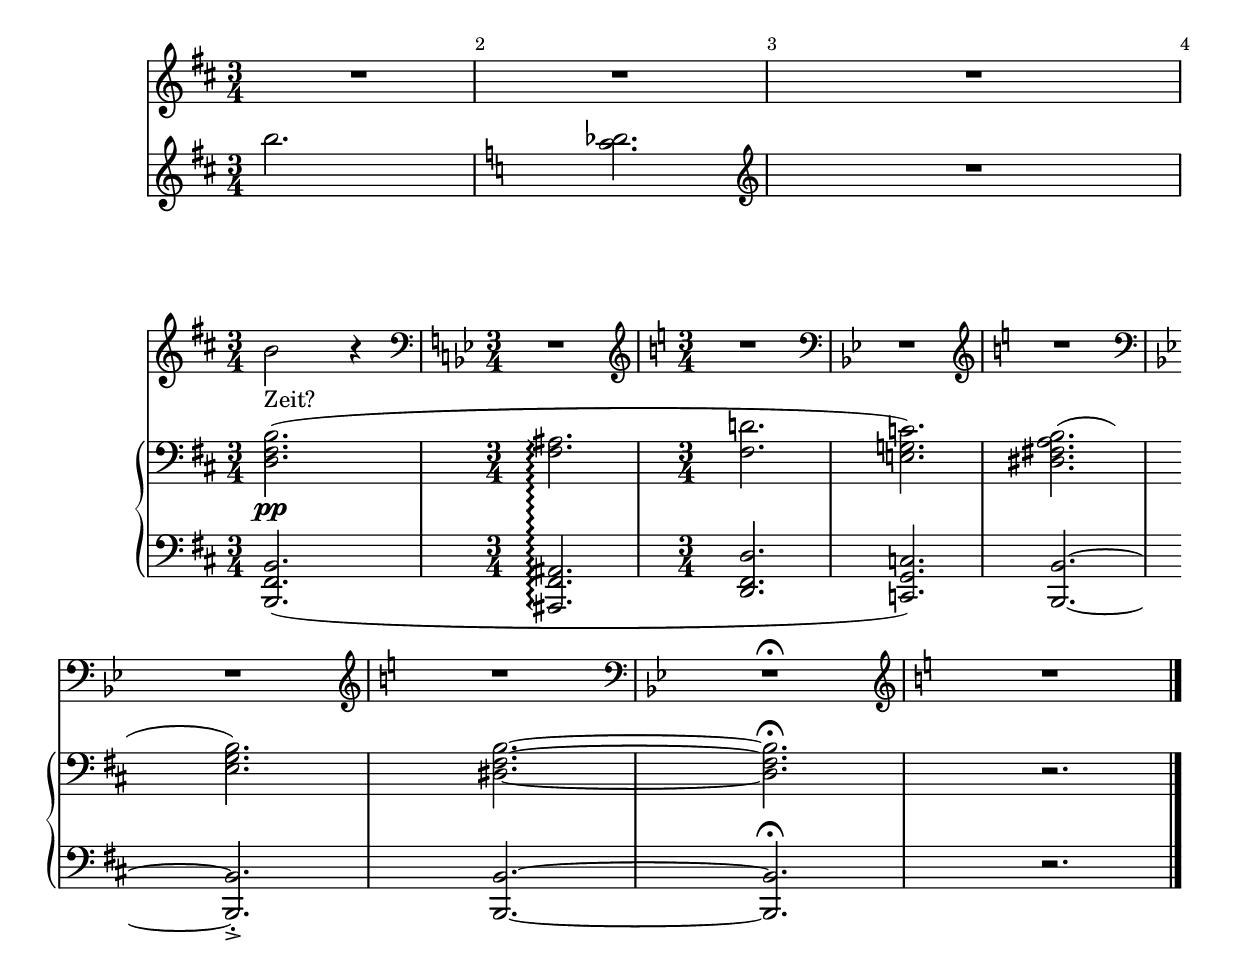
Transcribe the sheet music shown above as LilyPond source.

\version "2.14.2"

% Thanks to David Nalesnik

#(set-global-staff-size 20)

#(define (sort-by-X-coord sys grob-lst)
"Arranges a list of grobs in ascending order by their X-coordinates"
   (let* ((X-coord (lambda (x) (ly:grob-relative-coordinate x sys X)))
          (comparator (lambda (p q) (< (X-coord p) (X-coord q)))))

     (sort grob-lst comparator)))

#(define (find-bounding-grobs note-column grob-lst)
   (let* ((sys (ly:grob-system note-column))
          (X-coord (lambda (n) (ly:grob-relative-coordinate n sys X)))
          (note-column-X (X-coord note-column)))

      (define (helper lst)
        (if (and (< (X-coord (car lst)) note-column-X)
                 (> (X-coord (cadr lst)) note-column-X))
            (cons (car lst) (cadr lst))
            (if (null? (cddr lst))
                (cons note-column note-column)
                (helper (cdr lst)))))

      (helper grob-lst)))

#(define (read-out ls1 ls2 ls3 symbol)
"Filters all elements of ls1 from ls2 and appends it to ls3"
(set! ls3 (append ls3 (filter (lambda (x) (eq? (car ls1) (symbol x))) ls2)))
  (if (null? (cdr ls1))
      ls3
      (read-out (cdr ls1) ls2 ls3 symbol)))

#(define ((center-note-column x-offs) grob)
     (let* ((sys (ly:grob-system grob))
            (elements-lst (ly:grob-array->list (ly:grob-object sys 'all-elements)))
            (grob-name (lambda (x) (assq-ref (ly:grob-property x 'meta) 'name)))
            (X-extent (lambda (q) (ly:grob-extent q sys X)))
      ;; NoteColumn
            (note-column-coord (ly:grob-relative-coordinate grob sys X))
            (grob-ext (X-extent grob))
            (grob-length (interval-length grob-ext))
      ;; NoteHeads
            (note-heads (ly:grob-object grob 'note-heads))
            (note-heads-grobs (if (not (null? note-heads))
                         (ly:grob-array->list note-heads)
                         '()))
            (one-note-head (if (not (null? note-heads-grobs))
                        (car note-heads-grobs)
                        '()))
            (one-note-head-length (if (not (null? one-note-head))
                             (interval-length (X-extent one-note-head)) ;; NB
                             0))
      ;; Stem
            (stem (ly:grob-object grob 'stem))
            (stem-dir (ly:grob-property stem 'direction))
            (stem-length-x (interval-length (X-extent stem))) ;; NB
      ;; DotColumn
            (dot-column (ly:note-column-dot-column grob))
      ;; AccidentalPlacement
            (accidental-placement (ly:note-column-accidentals grob))
      ;; Arpeggio
            (arpeggio (ly:grob-object grob 'arpeggio))
      ;; Rest
            (rest (ly:grob-object grob 'rest))
      ;; Grobs to center between
            (args (list 'BarLine
                        'Clef
                        'KeySignature
                        'KeyCancellation
                        'TimeSignature))
            (grob-lst (read-out args elements-lst '() grob-name))
            (new-grob-lst (remove (lambda (x) (interval-empty? (X-extent x))) grob-lst))
            (sorted-grob-lst (sort-by-X-coord sys new-grob-lst))
      ;; Bounds
            (bounds (find-bounding-grobs grob sorted-grob-lst))
            (left (cdr (X-extent (car bounds))))
            (right (car (X-extent (cdr bounds))))

            (basic-offset
              (- (average left right)
                 (interval-center (X-extent grob))
                 (* -1 x-offs)))
            (dir-correction
              (if (> grob-length one-note-head-length)
                  (* stem-dir (* -2 stem-length-x) grob-length)
                  0))

            ) ;; End of Defs in let*

   ;; Calculation
   (begin
     (for-each
       (lambda (x)
         (cond ((ly:grob? x)
          (ly:grob-translate-axis!
            x
            (- basic-offset dir-correction)
            X))))
        (list
          (cond ((not (null? note-heads)) grob))
          dot-column accidental-placement arpeggio rest))
  )))

centerNoteColumnOn = \override Staff.NoteColumn #'after-line-breaking = #(center-note-column 0)

centerNoteColumnOff = \revert Staff.NoteColumn #'after-line-breaking

onceCenterNoteColumn =
#(define-music-function (parser location x-offs)(number?)
#{
        \once \override Staff.NoteColumn #'after-line-breaking = #(center-note-column $x-offs)
#})

%------------ Test

\paper {
        ragged-right = ##f
}
%%{
% tiny example:

   <<
   \new Staff
   { \time 3/4 \key b\minor R2.*3 }
   \new Staff
   {
     \time 3/4 \key b\minor b''2.
     \key a\minor \onceCenterNoteColumn #0 <a'' bes''>2.
     \clef "treble" R
   }
   >>
%}
%%{
% full test:
\layout {
        %indent = 0
    \context {
      \Score
      \override NonMusicalPaperColumn #'line-break-permission = ##f
      \override BarNumber #'break-visibility = #'#(#t #t #t)
    }
    \context {
      \Staff
      %\remove Time_signature_engraver
      %\remove Key_engraver
      %\remove Clef_engraver
    }
}

\markup \vspace #2

testVoice = \relative c' {
        \key b\minor
        \time 3/4
        b'2_"Zeit?" r4
        \key g\minor
        \time 3/4
        \clef "bass"
        R2.
        \key a\minor
        \time 3/4
        \clef "treble"
        R2.
        \key g\minor
        \clef "bass"
        R2.
        \key a\minor
        \clef "treble"
%5
        R2. \break
        \key g\minor
        \clef "bass"
        R2.
        \key a\minor
        \clef "treble"
%7
        R2.
        \key g\minor
        \clef "bass"
        R2.*1\fermataMarkup
        \key a\minor
        \clef "treble"
        R
        \bar "|."
}

voice = \relative c' {
        \key b\minor
        \time 3/4
        b'2 r4
        R2.*6
        R2.*1\fermataMarkup
        R
        \bar "|."
}

pUp = \relative c' {
        \key b\minor
        \clef "bass"
        \time 3/4

%        \stemUp

        <d, fis b>2.\pp  (
        \centerNoteColumnOn
        \once \override Score.Arpeggio #'padding = #-1.5
        \set Score.connectArpeggios = ##t
        <fis ais>\arpeggio
        <fis d'!>
        <e! g! c!>  )
%5
        \onceCenterNoteColumn #-0.4
        <dis fis! a b> (
        <e g b> )
%7
        <dis fis b> ~
        <dis fis b>\fermata
        r
}

pDown = \relative c' {
        \key b\minor
        \clef "bass"
        \time 3/4
        <b,, fis' b>2. ( |
        \centerNoteColumnOn
        <ais fis' ais>\arpeggio |
        <d fis d'>  |
        <c g' c> ) |
%5
\onceCenterNoteColumn #-0.4
        <b b'> ~ |
        <b b'>-.-> |
%7
        <b b'> ~ |
        <b b'>\fermata |
        r
}
\score {
  <<
    \new Staff %\voice
               \testVoice
    \new PianoStaff <<
        \new Staff <<
           \pUp
        >>
        \new Staff <<
           \pDown
        >>
        >>
  >>
  \layout {
    \context {
      \Score
      \remove "Bar_number_engraver"
    }
  }
}
%}
